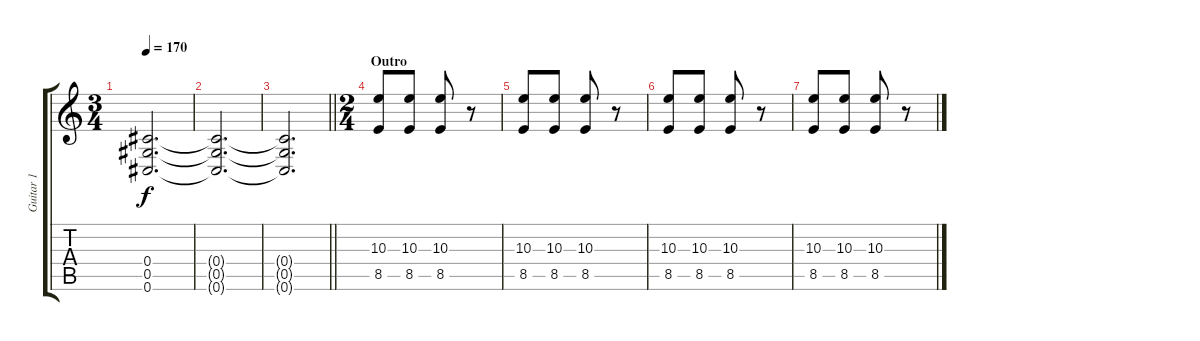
\track ("Guitar 1" "Guitar 1") {instrument distortionguitar}
\staff {score tabs}
\tuning (Eb4 Bb3 Gb3 Db3 Ab2 Db2) {hide}
\ts (3 4)
\tempo 170
\clef g2
\ks c
(0.4 0.5 0.6).2{d dy f} |
(0.4{t} 0.5{t} 0.6{t}).2{d} |
\barLineRight lightlight
(0.4{t} 0.5{t} 0.6{t}).2{d} |
\ts (2 4)
\section ("" "Outro")
(10.3 8.5).8 (10.3 8.5).8 (10.3 8.5).8 r.8 |
(10.3 8.5).8 (10.3 8.5).8 (10.3 8.5).8 r.8 |
(10.3 8.5).8 (10.3 8.5).8 (10.3 8.5).8 r.8 |
(10.3 8.5).8 (10.3 8.5).8 (10.3 8.5).8 r.8
